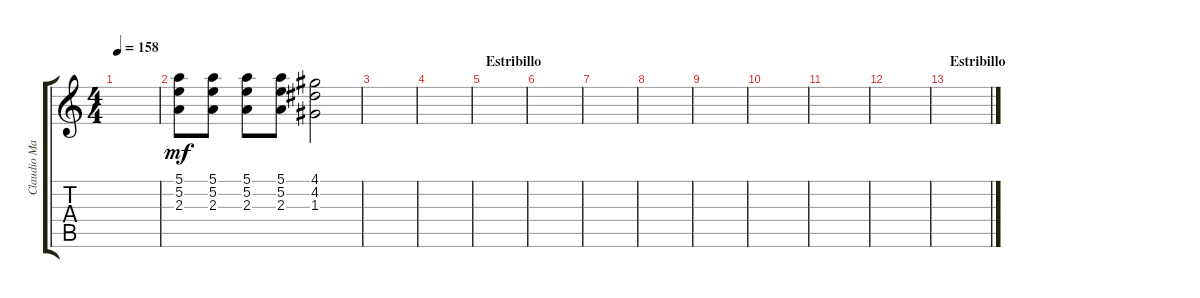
\track ("Claudio Marciello (Gtr 2)" "Claudio Ma") {instrument distortionguitar}
\staff {score tabs}
\tuning (E4 B3 G3 D3 A2 E2) {hide}
\ts (4 4)
\tempo 158
\clef g2
\ks c
|
(5.1 5.2 2.3).8{dy mf} (5.1 5.2 2.3).8 (5.1 5.2 2.3).8 (5.1 5.2 2.3).8 (4.1 4.2 1.3).2 |
|
|
\section ("" "Estribillo")
|
|
|
|
|
|
|
|
\section ("" "Estribillo")
